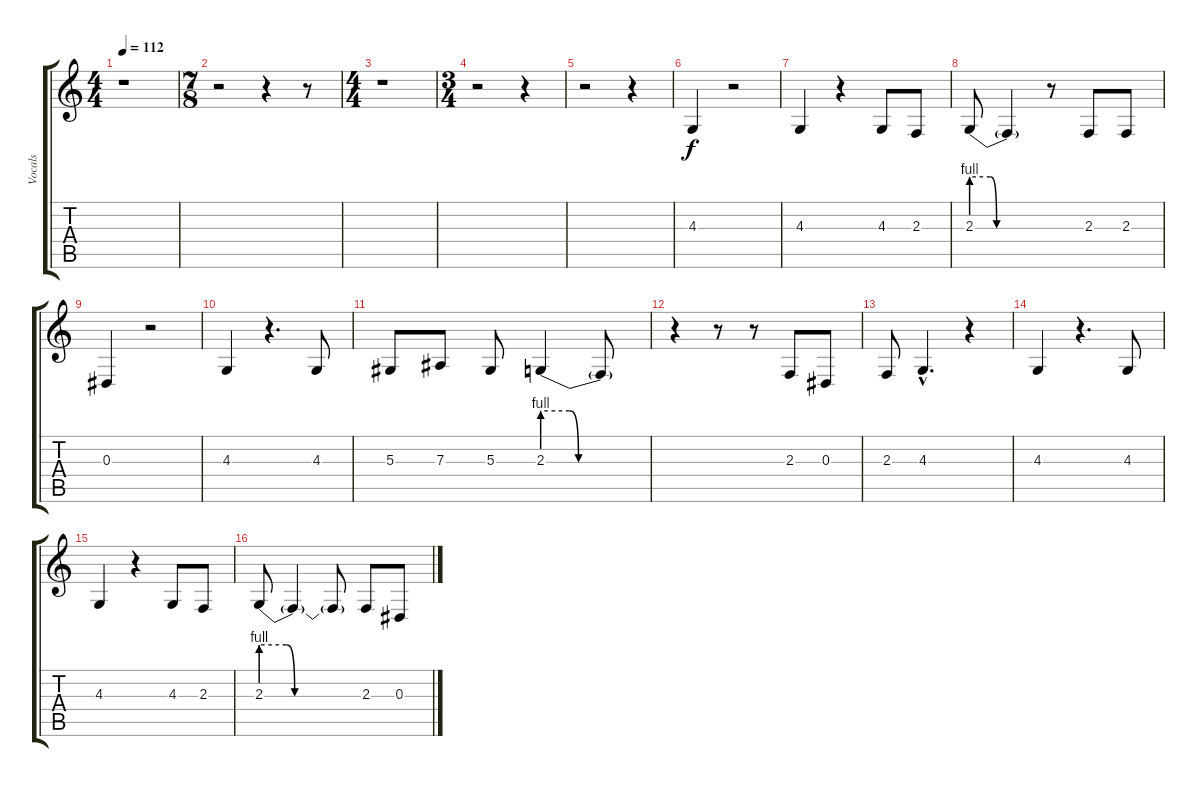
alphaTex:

\track ("Vocals" "Vocals") {instrument reedorgan}
\staff {score tabs}
\tuning (C4 G3 Eb3 Bb2 F2 C2) {hide}
\ts (4 4)
\tempo 112
\clef g2
\ks c
r.1{dy f} |
\ts (7 8)
r.2 r.4 r.8 |
\ts (4 4)
r.1 |
\ts (3 4)
r.2 r.4 |
r.2 r.4 |
4.3.4 r.2 |
4.3.4 r.4 4.3.8 2.3.8 |
2.3{be (custom 0 4 15 4 20 0 25 0 40 0 60 0)}.8 2.3{t}.4 r.8 2.3.8 2.3.8 |
0.3.4 r.2 |
4.3.4 r.4{d} 4.3.8 |
5.3.8 7.3.8 5.3.8 2.3{be (custom 0 4 15 4 20 0 40 0 60 0)}.4 2.3{t}.8 |
r.4 r.8 r.8 2.3.8 0.3.8 |
2.3.8 4.3{hac}.4{d} r.4 |
4.3.4 r.4{d} 4.3.8 |
4.3.4 r.4 4.3.8 2.3.8 |
2.3{be (custom 0 4 15 4 20 0 25 0 40 0 60 0)}.8 2.3{t}.4 2.3{t}.8 2.3.8 0.3.8
